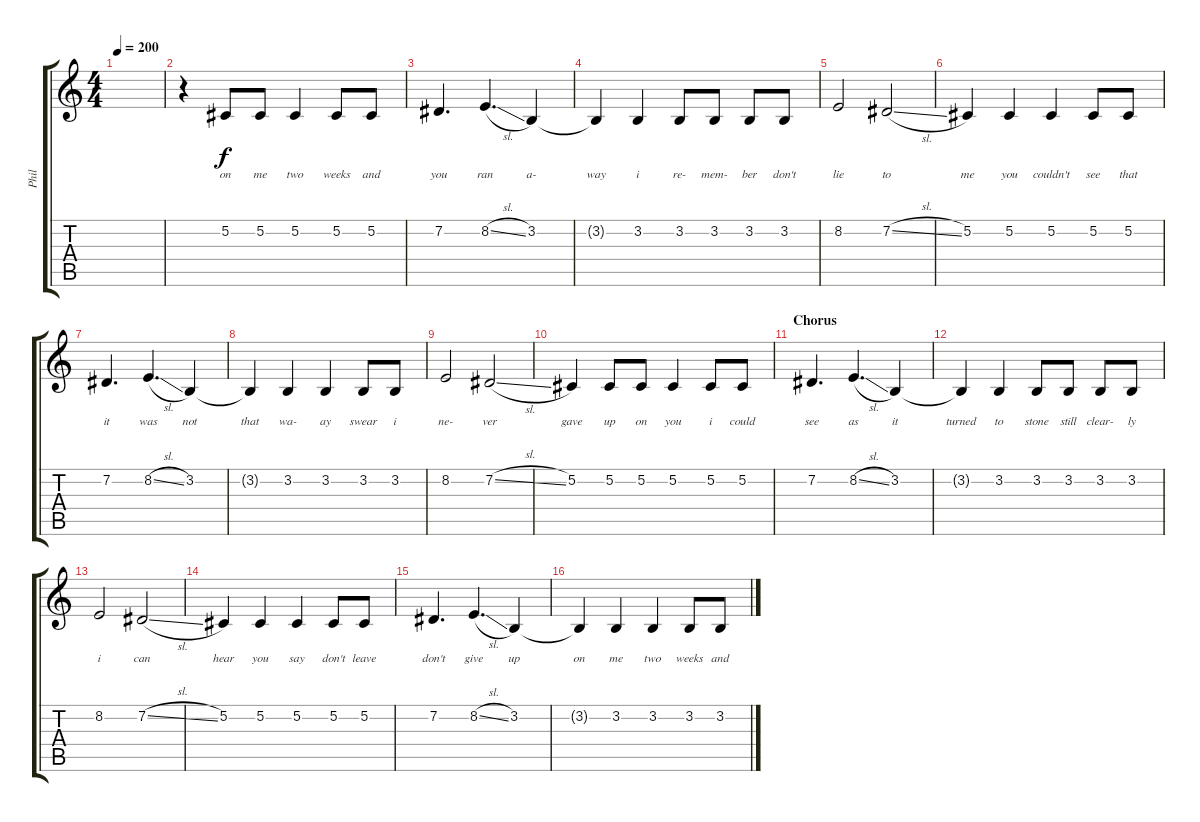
\track ("Phil" "Phil") {instrument violin}
\staff {score tabs}
\tuning (Db4 Ab3 E3 B2 Gb2 Db2) {hide}
\ts (4 4)
\tempo 200
\clef g2
\ks c
|
r.4 5.2.8{lyrics (0 "on") lyrics (1 "") lyrics (2 "") lyrics (3 "") lyrics (4 "")} 5.2.8{lyrics (0 "me") lyrics (1 "") lyrics (2 "") lyrics (3 "") lyrics (4 "")} 5.2.4{lyrics (0 "two") lyrics (1 "") lyrics (2 "") lyrics (3 "") lyrics (4 "")} 5.2.8{lyrics (0 "weeks") lyrics (1 "") lyrics (2 "") lyrics (3 "") lyrics (4 "")} 5.2.8{lyrics (0 "and") lyrics (1 "") lyrics (2 "") lyrics (3 "") lyrics (4 "")} |
7.2.4{d lyrics (0 "you") lyrics (1 "") lyrics (2 "") lyrics (3 "") lyrics (4 "")} 8.2{sl}.4{d lyrics (0 "ran") lyrics (1 "") lyrics (2 "") lyrics (3 "") lyrics (4 "")} 3.2.4{lyrics (0 "a-") lyrics (1 "") lyrics (2 "") lyrics (3 "") lyrics (4 "")} |
3.2{t}.4{lyrics (0 "way") lyrics (1 "") lyrics (2 "") lyrics (3 "") lyrics (4 "")} 3.2.4{lyrics (0 "i") lyrics (1 "") lyrics (2 "") lyrics (3 "") lyrics (4 "")} 3.2.8{lyrics (0 "re-") lyrics (1 "") lyrics (2 "") lyrics (3 "") lyrics (4 "")} 3.2.8{lyrics (0 "mem-") lyrics (1 "") lyrics (2 "") lyrics (3 "") lyrics (4 "")} 3.2.8{lyrics (0 "ber") lyrics (1 "") lyrics (2 "") lyrics (3 "") lyrics (4 "")} 3.2.8{lyrics (0 "don't") lyrics (1 "") lyrics (2 "") lyrics (3 "") lyrics (4 "")} |
8.2.2{lyrics (0 "lie") lyrics (1 "") lyrics (2 "") lyrics (3 "") lyrics (4 "")} 7.2{sl}.2{lyrics (0 "to") lyrics (1 "") lyrics (2 "") lyrics (3 "") lyrics (4 "")} |
5.2.4{lyrics (0 "me") lyrics (1 "") lyrics (2 "") lyrics (3 "") lyrics (4 "")} 5.2.4{lyrics (0 "you") lyrics (1 "") lyrics (2 "") lyrics (3 "") lyrics (4 "")} 5.2.4{lyrics (0 "couldn't") lyrics (1 "") lyrics (2 "") lyrics (3 "") lyrics (4 "")} 5.2.8{lyrics (0 "see") lyrics (1 "") lyrics (2 "") lyrics (3 "") lyrics (4 "")} 5.2.8{lyrics (0 "that") lyrics (1 "") lyrics (2 "") lyrics (3 "") lyrics (4 "")} |
7.2.4{d lyrics (0 "it") lyrics (1 "") lyrics (2 "") lyrics (3 "") lyrics (4 "")} 8.2{sl}.4{d lyrics (0 "was") lyrics (1 "") lyrics (2 "") lyrics (3 "") lyrics (4 "")} 3.2.4{lyrics (0 "not") lyrics (1 "") lyrics (2 "") lyrics (3 "") lyrics (4 "")} |
3.2{t}.4{lyrics (0 "that") lyrics (1 "") lyrics (2 "") lyrics (3 "") lyrics (4 "")} 3.2.4{lyrics (0 "wa-") lyrics (1 "") lyrics (2 "") lyrics (3 "") lyrics (4 "")} 3.2.4{lyrics (0 "ay") lyrics (1 "") lyrics (2 "") lyrics (3 "") lyrics (4 "")} 3.2.8{lyrics (0 "swear") lyrics (1 "") lyrics (2 "") lyrics (3 "") lyrics (4 "")} 3.2.8{lyrics (0 "i") lyrics (1 "") lyrics (2 "") lyrics (3 "") lyrics (4 "")} |
8.2.2{lyrics (0 "ne-") lyrics (1 "") lyrics (2 "") lyrics (3 "") lyrics (4 "")} 7.2{sl}.2{lyrics (0 "ver") lyrics (1 "") lyrics (2 "") lyrics (3 "") lyrics (4 "")} |
5.2.4{lyrics (0 "gave") lyrics (1 "") lyrics (2 "") lyrics (3 "") lyrics (4 "")} 5.2.8{lyrics (0 "up") lyrics (1 "") lyrics (2 "") lyrics (3 "") lyrics (4 "")} 5.2.8{lyrics (0 "on") lyrics (1 "") lyrics (2 "") lyrics (3 "") lyrics (4 "")} 5.2.4{lyrics (0 "you") lyrics (1 "") lyrics (2 "") lyrics (3 "") lyrics (4 "")} 5.2.8{lyrics (0 "i") lyrics (1 "") lyrics (2 "") lyrics (3 "") lyrics (4 "")} 5.2.8{lyrics (0 "could") lyrics (1 "") lyrics (2 "") lyrics (3 "") lyrics (4 "")} |
\section ("" "Chorus")
7.2.4{d lyrics (0 "see") lyrics (1 "") lyrics (2 "") lyrics (3 "") lyrics (4 "")} 8.2{sl}.4{d lyrics (0 "as") lyrics (1 "") lyrics (2 "") lyrics (3 "") lyrics (4 "")} 3.2.4{lyrics (0 "it") lyrics (1 "") lyrics (2 "") lyrics (3 "") lyrics (4 "")} |
3.2{t}.4{lyrics (0 "turned") lyrics (1 "") lyrics (2 "") lyrics (3 "") lyrics (4 "")} 3.2.4{lyrics (0 "to") lyrics (1 "") lyrics (2 "") lyrics (3 "") lyrics (4 "")} 3.2.8{lyrics (0 "stone") lyrics (1 "") lyrics (2 "") lyrics (3 "") lyrics (4 "")} 3.2.8{lyrics (0 "still") lyrics (1 "") lyrics (2 "") lyrics (3 "") lyrics (4 "")} 3.2.8{lyrics (0 "clear-") lyrics (1 "") lyrics (2 "") lyrics (3 "") lyrics (4 "")} 3.2.8{lyrics (0 "ly") lyrics (1 "") lyrics (2 "") lyrics (3 "") lyrics (4 "")} |
8.2.2{lyrics (0 "i") lyrics (1 "") lyrics (2 "") lyrics (3 "") lyrics (4 "")} 7.2{sl}.2{lyrics (0 "can") lyrics (1 "") lyrics (2 "") lyrics (3 "") lyrics (4 "")} |
5.2.4{lyrics (0 "hear") lyrics (1 "") lyrics (2 "") lyrics (3 "") lyrics (4 "")} 5.2.4{lyrics (0 "you") lyrics (1 "") lyrics (2 "") lyrics (3 "") lyrics (4 "")} 5.2.4{lyrics (0 "say") lyrics (1 "") lyrics (2 "") lyrics (3 "") lyrics (4 "")} 5.2.8{lyrics (0 "don't") lyrics (1 "") lyrics (2 "") lyrics (3 "") lyrics (4 "")} 5.2.8{lyrics (0 "leave") lyrics (1 "") lyrics (2 "") lyrics (3 "") lyrics (4 "")} |
7.2.4{d lyrics (0 "don't") lyrics (1 "") lyrics (2 "") lyrics (3 "") lyrics (4 "")} 8.2{sl}.4{d lyrics (0 "give") lyrics (1 "") lyrics (2 "") lyrics (3 "") lyrics (4 "")} 3.2.4{lyrics (0 "up") lyrics (1 "") lyrics (2 "") lyrics (3 "") lyrics (4 "")} |
3.2{t}.4{lyrics (0 "on") lyrics (1 "") lyrics (2 "") lyrics (3 "") lyrics (4 "")} 3.2.4{lyrics (0 "me") lyrics (1 "") lyrics (2 "") lyrics (3 "") lyrics (4 "")} 3.2.4{lyrics (0 "two") lyrics (1 "") lyrics (2 "") lyrics (3 "") lyrics (4 "")} 3.2.8{lyrics (0 "weeks") lyrics (1 "") lyrics (2 "") lyrics (3 "") lyrics (4 "")} 3.2.8{lyrics (0 "and") lyrics (1 "") lyrics (2 "") lyrics (3 "") lyrics (4 "")}
